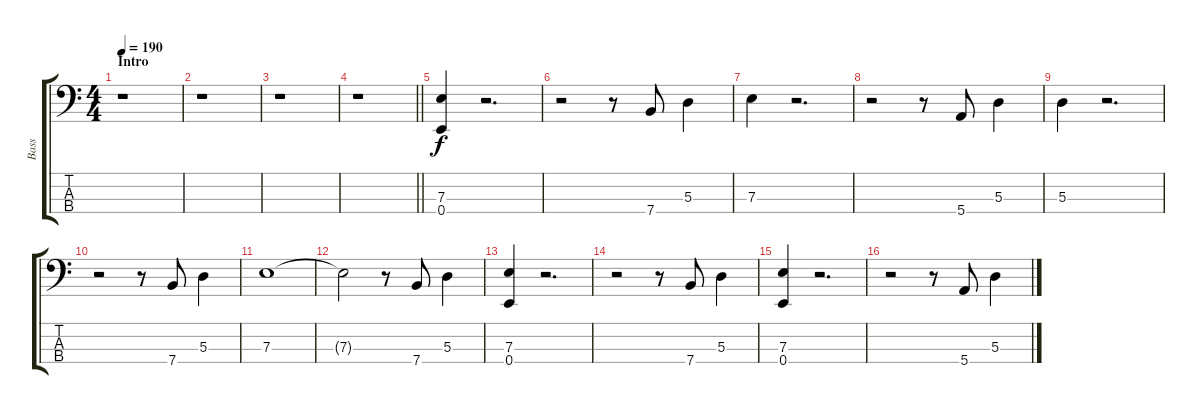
\track ("Bass" "Bass") {instrument electricbassfinger}
\staff {score tabs}
\tuning (G2 D2 A1 E1) {hide}
\ts (4 4)
\section ("" "Intro")
\tempo 190
\clef f4
\ks c
r.1{dy f instrument electricbassfinger} |
r.1 |
r.1 |
\barLineRight lightlight
r.1 |
\section ("" "")
(7.3 0.4).4 r.2{d} |
r.2 r.8 7.4.8 5.3.4 |
7.3.4 r.2{d} |
r.2 r.8 5.4.8 5.3.4 |
5.3.4 r.2{d} |
r.2 r.8 7.4.8 5.3.4 |
7.3.1 |
7.3{t}.2 r.8 7.4.8 5.3.4 |
(7.3 0.4).4 r.2{d} |
r.2 r.8 7.4.8 5.3.4 |
(7.3 0.4).4 r.2{d} |
r.2 r.8 5.4.8 5.3.4
